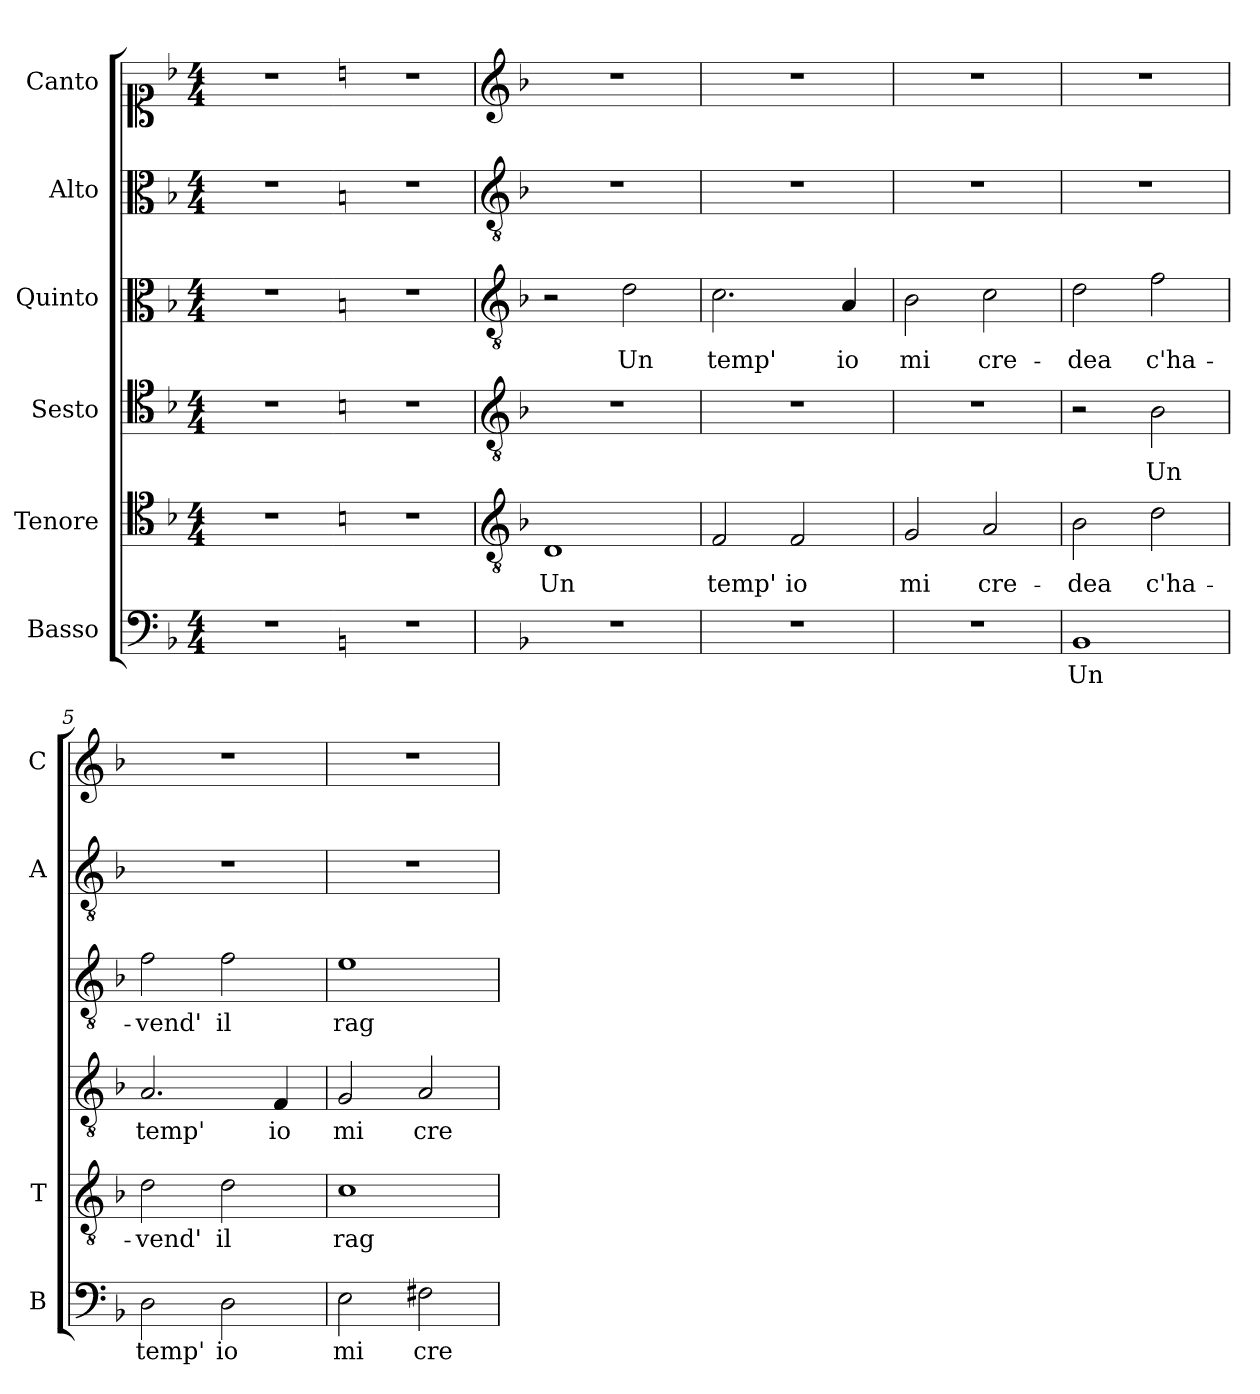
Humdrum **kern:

**kern	**text	**kern	**text	**kern	**text	**kern	**text	**kern	**kern
*part6	*part6	*part5	*part5	*part4	*part4	*part3	*part3	*part2	*part1
*staff6	*staff6	*staff5	*staff5	*staff4	*staff4	*staff3	*staff3	*staff2	*staff1
*I"Basso	*	*I"Tenore	*	*I"Sesto	*	*I"Quinto	*	*I"Alto	*I"Canto
*I'B	*	*I'T	*	*	*	*	*	*I'A	*I'C
*clefF4	*	*clefC4	*	*clefC4	*	*clefC3	*	*clefC3	*clefC1
*k[b-]	*	*k[b-]	*	*k[b-]	*	*k[b-]	*	*k[b-]	*k[b-]
*F:	*	*F:	*	*F:	*	*F:	*	*F:	*F:
*M4/4	*	*M4/4	*	*M4/4	*	*M4/4	*	*M4/4	*M4/4
=	=	=	=	=	=	=	=	=	=
1r	.	1r	.	1r	.	1r	.	1r	1r
=1X-	=1X-	=1X-	=1X-	=1X-	=1X-	=1X-	=1X-	=1X-	=1X-
*k[]	*	*k[]	*	*k[]	*	*k[]	*	*k[]	*k[]
*C:	*	*C:	*	*C:	*	*C:	*	*C:	*C:
1r	.	1r	.	1r	.	1r	.	1r	1r
=1	=1	=1	=1	=1	=1	=1	=1	=1	=1
*	*	*clefGv2	*	*clefGv2	*	*clefGv2	*	*clefGv2	*clefG2
*k[b-]	*	*k[b-]	*	*k[b-]	*	*k[b-]	*	*k[b-]	*k[b-]
*F:	*	*F:	*	*F:	*	*F:	*	*F:	*F:
!	!	!	!LO:LY:b	!	!	!	!	!	!
1r	.	1D	Un	1r	.	2r	.	1r	1r
!	!	!	!	!	!	!	!LO:LY:b	!	!
.	.	.	.	.	.	2d\	Un	.	.
=2	=2	=2	=2	=2	=2	=2	=2	=2	=2
!	!	!	!LO:LY:b	!	!	!	!	!	!
!	!	!	!	!	!	!	!LO:LY:b	!	!
1r	.	2F/	temp'	1r	.	2.c\	temp'	1r	1r
!	!	!	!LO:LY:b	!	!	!	!	!	!
.	.	2F/	io	.	.	.	.	.	.
!	!	!	!	!	!	!	!LO:LY:b	!	!
.	.	.	.	.	.	4A/	io	.	.
=3	=3	=3	=3	=3	=3	=3	=3	=3	=3
!	!	!	!LO:LY:b	!	!	!	!	!	!
!	!	!	!	!	!	!	!LO:LY:b	!	!
1r	.	2G/	mi	1r	.	2B-\	mi	1r	1r
!	!	!	!LO:LY:b	!	!	!	!	!	!
!	!	!	!	!	!	!	!LO:LY:b	!	!
.	.	2A/	cre-	.	.	2c\	cre-	.	.
=4	=4	=4	=4	=4	=4	=4	=4	=4	=4
!	!LO:LY:b	!	!	!	!	!	!	!	!
!	!	!	!LO:LY:b	!	!	!	!	!	!
!	!	!	!	!	!	!	!LO:LY:b	!	!
1BB-	Un	2B-\	-dea	2r	.	2d\	-dea	1r	1r
!	!	!	!LO:LY:b	!	!	!	!	!	!
!	!	!	!	!	!LO:LY:b	!	!	!	!
!	!	!	!	!	!	!	!LO:LY:b	!	!
.	.	2d\	c'ha-	2B-\	Un	2f\	c'ha-	.	.
=5	=5	=5	=5	=5	=5	=5	=5	=5	=5
!	!LO:LY:b	!	!	!	!	!	!	!	!
!	!	!	!LO:LY:b	!	!	!	!	!	!
!	!	!	!	!	!LO:LY:b	!	!	!	!
!	!	!	!	!	!	!	!LO:LY:b	!	!
2D\	temp'	2d\	-vend'	2.A/	temp'	2f\	-vend'	1r	1r
!	!LO:LY:b	!	!	!	!	!	!	!	!
!	!	!	!LO:LY:b	!	!	!	!	!	!
!	!	!	!	!	!	!	!LO:LY:b	!	!
2D\	io	2d\	il	.	.	2f\	il	.	.
!	!	!	!	!	!LO:LY:b	!	!	!	!
.	.	.	.	4F/	io	.	.	.	.
=6	=6	=6	=6	=6	=6	=6	=6	=6	=6
!	!LO:LY:b	!	!	!	!	!	!	!	!
!	!	!	!LO:LY:b	!	!	!	!	!	!
!	!	!	!	!	!LO:LY:b	!	!	!	!
!	!	!	!	!	!	!	!LO:LY:b	!	!
2E\	mi	1c	rag-	2G/	mi	1e	rag-	1r	1r
!	!LO:LY:b	!	!	!	!	!	!	!	!
!	!	!	!	!	!LO:LY:b	!	!	!	!
2F#X\	cre-	.	.	2A/	cre-	.	.	.	.
=	=	=	=	=	=	=	=	=	=
*-	*-	*-	*-	*-	*-	*-	*-	*-	*-
